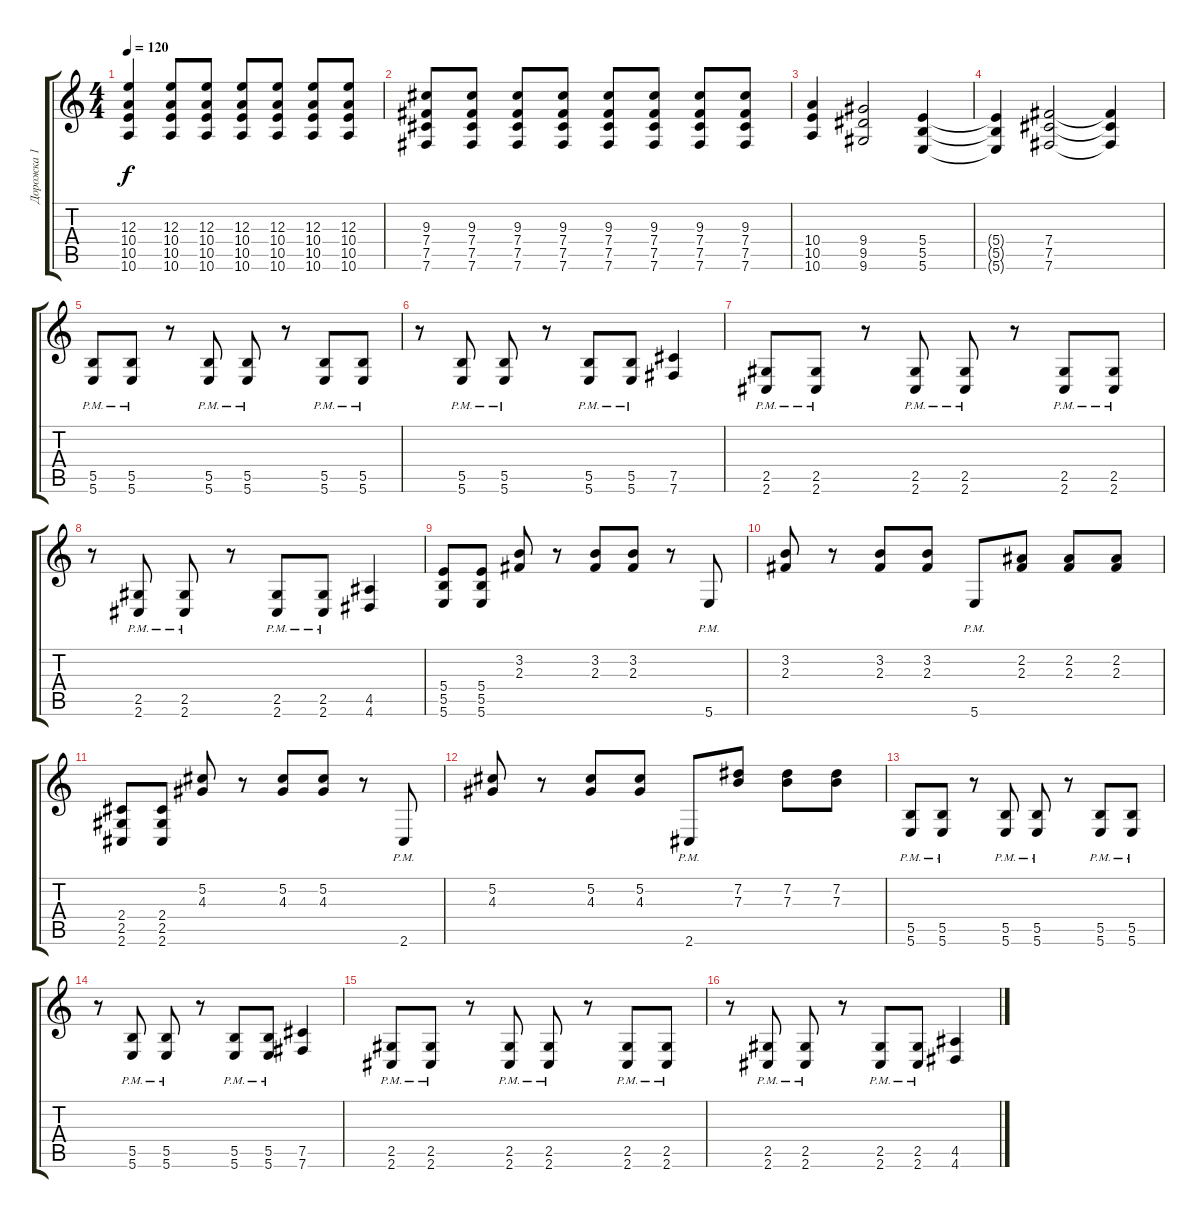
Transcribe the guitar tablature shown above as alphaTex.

\track ("Дорожка 1" "Дорожка 1") {instrument distortionguitar}
\staff {score tabs}
\tuning (Db4 Ab3 E3 B2 Gb2 B1) {hide}
\ts (4 4)
\tempo 120
\clef g2
\ks c
(12.3 10.4 10.5 10.6).4{dy f} (12.3 10.4 10.5 10.6).8 (12.3 10.4 10.5 10.6).8 (12.3 10.4 10.5 10.6).8 (12.3 10.4 10.5 10.6).8 (12.3 10.4 10.5 10.6).8 (12.3 10.4 10.5 10.6).8 |
(9.3 7.4 7.5 7.6).8 (9.3 7.4 7.5 7.6).8 (9.3 7.4 7.5 7.6).8 (9.3 7.4 7.5 7.6).8 (9.3 7.4 7.5 7.6).8 (9.3 7.4 7.5 7.6).8 (9.3 7.4 7.5 7.6).8 (9.3 7.4 7.5 7.6).8 |
(10.4 10.5 10.6).4 (9.4 9.5 9.6).2 (5.4 5.5 5.6).4 |
(5.4{t} 5.5{t} 5.6{t}).4 (7.4 7.5 7.6).2 (7.4{t} 7.5{t} 7.6{t}).4 |
(5.5{pm} 5.6{pm}).8 (5.5{pm} 5.6{pm}).8 r.8 (5.5{pm} 5.6{pm}).8 (5.5{pm} 5.6{pm}).8 r.8 (5.5{pm} 5.6{pm}).8 (5.5{pm} 5.6{pm}).8 |
r.8 (5.5{pm} 5.6{pm}).8 (5.5{pm} 5.6{pm}).8 r.8 (5.5{pm} 5.6{pm}).8 (5.5{pm} 5.6{pm}).8 (7.5 7.6).4 |
(2.5{pm} 2.6{pm}).8 (2.5{pm} 2.6{pm}).8 r.8 (2.5{pm} 2.6{pm}).8 (2.5{pm} 2.6{pm}).8 r.8 (2.5{pm} 2.6{pm}).8 (2.5{pm} 2.6{pm}).8 |
r.8 (2.5{pm} 2.6{pm}).8 (2.5{pm} 2.6{pm}).8 r.8 (2.5{pm} 2.6{pm}).8 (2.5{pm} 2.6{pm}).8 (4.5 4.6).4 |
(5.4 5.5 5.6).8 (5.4 5.5 5.6).8 (3.2 2.3).8 r.8 (3.2 2.3).8 (3.2 2.3).8 r.8 5.6{pm}.8 |
(3.2 2.3).8 r.8 (3.2 2.3).8 (3.2 2.3).8 5.6{pm}.8 (2.2 2.3).8 (2.2 2.3).8 (2.2 2.3).8 |
(2.4 2.5 2.6).8 (2.4 2.5 2.6).8 (5.2 4.3).8 r.8 (5.2 4.3).8 (5.2 4.3).8 r.8 2.6{pm}.8 |
(5.2 4.3).8 r.8 (5.2 4.3).8 (5.2 4.3).8 2.6{pm}.8 (7.2 7.3).8 (7.2 7.3).8 (7.2 7.3).8 |
(5.5{pm} 5.6{pm}).8 (5.5{pm} 5.6{pm}).8 r.8 (5.5{pm} 5.6{pm}).8 (5.5{pm} 5.6{pm}).8 r.8 (5.5{pm} 5.6{pm}).8 (5.5{pm} 5.6{pm}).8 |
r.8 (5.5{pm} 5.6{pm}).8 (5.5{pm} 5.6{pm}).8 r.8 (5.5{pm} 5.6{pm}).8 (5.5{pm} 5.6{pm}).8 (7.5 7.6).4 |
(2.5{pm} 2.6{pm}).8 (2.5{pm} 2.6{pm}).8 r.8 (2.5{pm} 2.6{pm}).8 (2.5{pm} 2.6{pm}).8 r.8 (2.5{pm} 2.6{pm}).8 (2.5{pm} 2.6{pm}).8 |
r.8 (2.5{pm} 2.6{pm}).8 (2.5{pm} 2.6{pm}).8 r.8 (2.5{pm} 2.6{pm}).8 (2.5{pm} 2.6{pm}).8 (4.5 4.6).4
